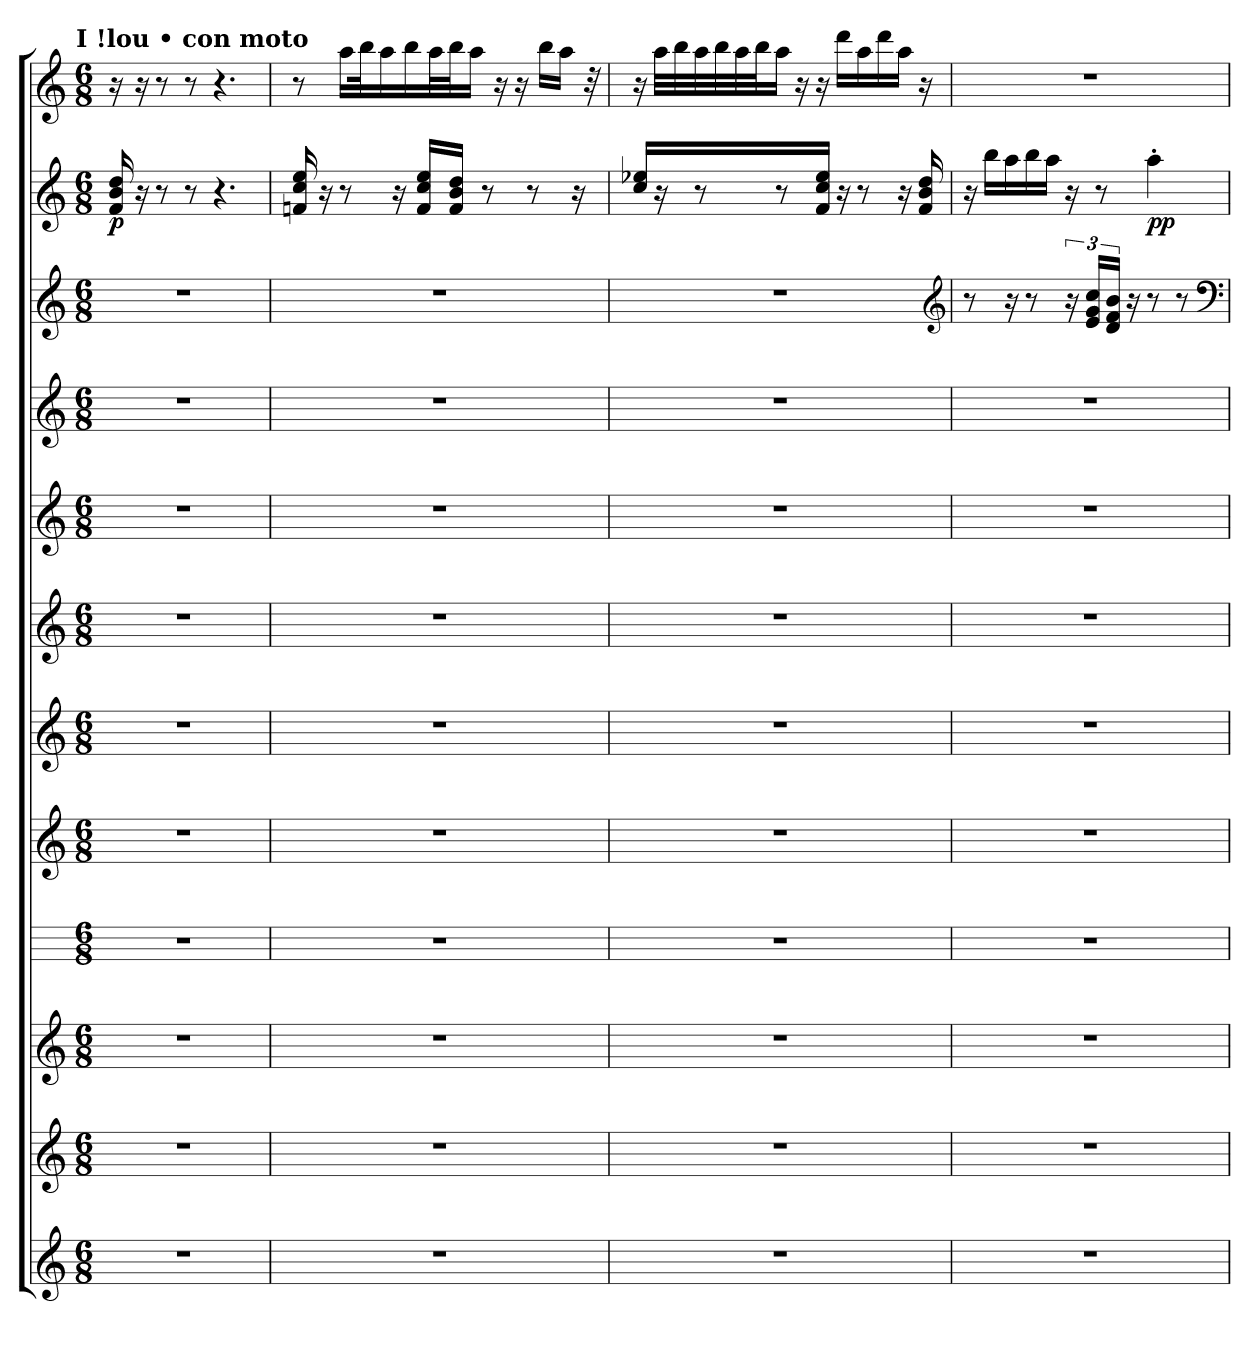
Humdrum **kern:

**kern	**kern	**kern	**kern	**kern	**kern	**kern	**kern	**kern	**kern	**kern	**dynam	**kern
*part12	*part11	*part10	*part9	*part8	*part7	*part6	*part5	*part4	*part3	*part2	*part2	*part1
*staff12	*staff11	*staff10	*staff9	*staff8	*staff7	*staff6	*staff5	*staff4	*staff3	*staff2	*staff2	*staff1
*	*	*	*stria4	*	*	*	*	*	*	*	*	*
*clefG2	*clefG2	*clefG2	*	*clefG2	*clefG2	*clefG2	*clefG2	*clefG2	*clefG2	*clefG2	*	*clefG2
*k[]	*k[]	*k[]	*k[]	*k[]	*k[]	*k[]	*k[]	*k[]	*k[]	*k[]	*	*k[]
*C:	*C:	*C:	*C:	*C:	*C:	*C:	*C:	*C:	*C:	*C:	*	*C:
!!LO:TX:omd:t=I !lou • con moto
*M6/8	*M6/8	*M6/8	*M6/8	*M6/8	*M6/8	*M6/8	*M6/8	*M6/8	*M6/8	*M6/8	*	*M6/8
=1	=1	=1	=1	=1	=1	=1	=1	=1	=1	=1	=1	=1
2.r	2.r	2.r	2.r	2.r	2.r	2.r	2.r	2.r	2.r	16f/ 16b/ 16dd/	p	16r
.	.	.	.	.	.	.	.	.	.	16r	.	16r
.	.	.	.	.	.	.	.	.	.	8r	.	8r
.	.	.	.	.	.	.	.	.	.	8r	.	8r
.	.	.	.	.	.	.	.	.	.	4.r	.	4.r
=2	=2	=2	=2	=2	=2	=2	=2	=2	=2	=2	=2	=2
2.r	2.r	2.r	2.r	2.r	2.r	2.r	2.r	2.r	2.r	16fn/ 16cc/ 16ee/	.	8r
.	.	.	.	.	.	.	.	.	.	16r	.	.
.	.	.	.	.	.	.	.	.	.	8r	.	16aa\LL
.	.	.	.	.	.	.	.	.	.	.	.	32bb\k
.	.	.	.	.	.	.	.	.	.	.	.	16aa\
.	.	.	.	.	.	.	.	.	.	16r	.	.
.	.	.	.	.	.	.	.	.	.	.	.	16bb\
.	.	.	.	.	.	.	.	.	.	16f/ 16cc/ 16ee/LL	.	.
.	.	.	.	.	.	.	.	.	.	.	.	32aa\L
.	.	.	.	.	.	.	.	.	.	16f/ 16b/ 16dd/JJ	.	32bb\J
.	.	.	.	.	.	.	.	.	.	.	.	16aa\JJ
.	.	.	.	.	.	.	.	.	.	8r	.	.
.	.	.	.	.	.	.	.	.	.	.	.	16r
.	.	.	.	.	.	.	.	.	.	.	.	16r
.	.	.	.	.	.	.	.	.	.	8r	.	.
.	.	.	.	.	.	.	.	.	.	.	.	16bb\LL
.	.	.	.	.	.	.	.	.	.	.	.	16aa\JJ
.	.	.	.	.	.	.	.	.	.	16r	.	.
.	.	.	.	.	.	.	.	.	.	.	.	32r
=3	=3	=3	=3	=3	=3	=3	=3	=3	=3	=3	=3	=3
2.r	2.r	2.r	2.r	2.r	2.r	2.r	2.r	2.r	2.r	16cc/ 16ee-X/	.	16r
.	.	.	.	.	.	.	.	.	.	16r	.	32aa\LLL
.	.	.	.	.	.	.	.	.	.	.	.	32bb\
.	.	.	.	.	.	.	.	.	.	8r	.	32aa\
.	.	.	.	.	.	.	.	.	.	.	.	32bb\
.	.	.	.	.	.	.	.	.	.	.	.	32aa\
.	.	.	.	.	.	.	.	.	.	.	.	32bb\J
.	.	.	.	.	.	.	.	.	.	8r	.	16aa\JJ
.	.	.	.	.	.	.	.	.	.	.	.	16r
.	.	.	.	.	.	.	.	.	.	16f/ 16cc/ 16ee-/JJ	.	16r
.	.	.	.	.	.	.	.	.	.	16r	.	16ddd\LL
.	.	.	.	.	.	.	.	.	.	8r	.	16aa\
.	.	.	.	.	.	.	.	.	.	.	.	16ddd\
.	.	.	.	.	.	.	.	.	.	16r	.	16aa\JJ
.	.	.	.	.	.	.	.	.	.	16f/ 16b/ 16dd/	.	16r
*	*	*	*	*	*	*	*	*	*clefG2	*	*	*
!!LO:LB:g=z
=4	=4	=4	=4	=4	=4	=4	=4	=4	=4	=4	=4	=4
2.r	2.r	2.r	2.r	2.r	2.r	2.r	2.r	2.r	8r	16r	.	2.r
.	.	.	.	.	.	.	.	.	.	16bb\LL	.	.
.	.	.	.	.	.	.	.	.	16r	16aa\	.	.
.	.	.	.	.	.	.	.	.	8r	16bb\	.	.
.	.	.	.	.	.	.	.	.	.	16aa\JJ	.	.
.	.	.	.	.	.	.	.	.	24r	16r	.	.
.	.	.	.	.	.	.	.	.	24e/ 24g/ 24cc/LL	.	.	.
.	.	.	.	.	.	.	.	.	.	8r	.	.
.	.	.	.	.	.	.	.	.	24d/ 24f/ 24b/JJ	.	.	.
.	.	.	.	.	.	.	.	.	16r	.	.	.
.	.	.	.	.	.	.	.	.	8r	4aa'\	pp	.
.	.	.	.	.	.	.	.	.	8r	.	.	.
*	*	*	*	*	*	*	*	*	*clefF4	*	*	*
=	=	=	=	=	=	=	=	=	=	=	=	=
*-	*-	*-	*-	*-	*-	*-	*-	*-	*-	*-	*-	*-
